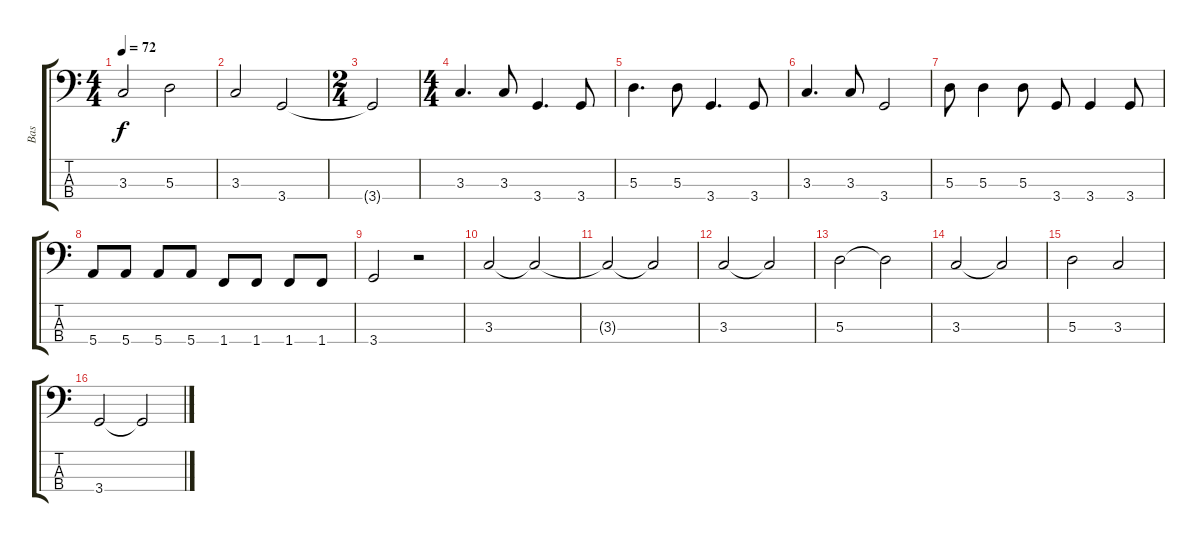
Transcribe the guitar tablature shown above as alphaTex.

\track ("Bas" "Bas") {instrument electricbassfinger}
\staff {score tabs}
\tuning (G2 D2 A1 E1) {hide}
\ts (4 4)
\tempo 72
\clef f4
\ks c
3.3{t}.2{dy f} 5.3.2 |
3.3.2 3.4.2 |
\ts (2 4)
3.4{t}.2 |
\ts (4 4)
3.3.4{d} 3.3.8 3.4.4{d} 3.4.8 |
5.3.4{d} 5.3.8 3.4.4{d} 3.4.8 |
3.3.4{d} 3.3.8 3.4.2 |
5.3.8 5.3.4 5.3.8 3.4.8 3.4.4 3.4.8 |
5.4.8 5.4.8 5.4.8 5.4.8 1.4.8 1.4.8 1.4.8 1.4.8 |
3.4.2 r.2 |
3.3.2 3.3{t}.2 |
3.3{t}.2 3.3{t}.2 |
3.3.2 3.3{t}.2 |
5.3.2 5.3{t}.2 |
3.3.2 3.3{t}.2 |
5.3.2 3.3.2 |
3.4.2 3.4{t}.2
